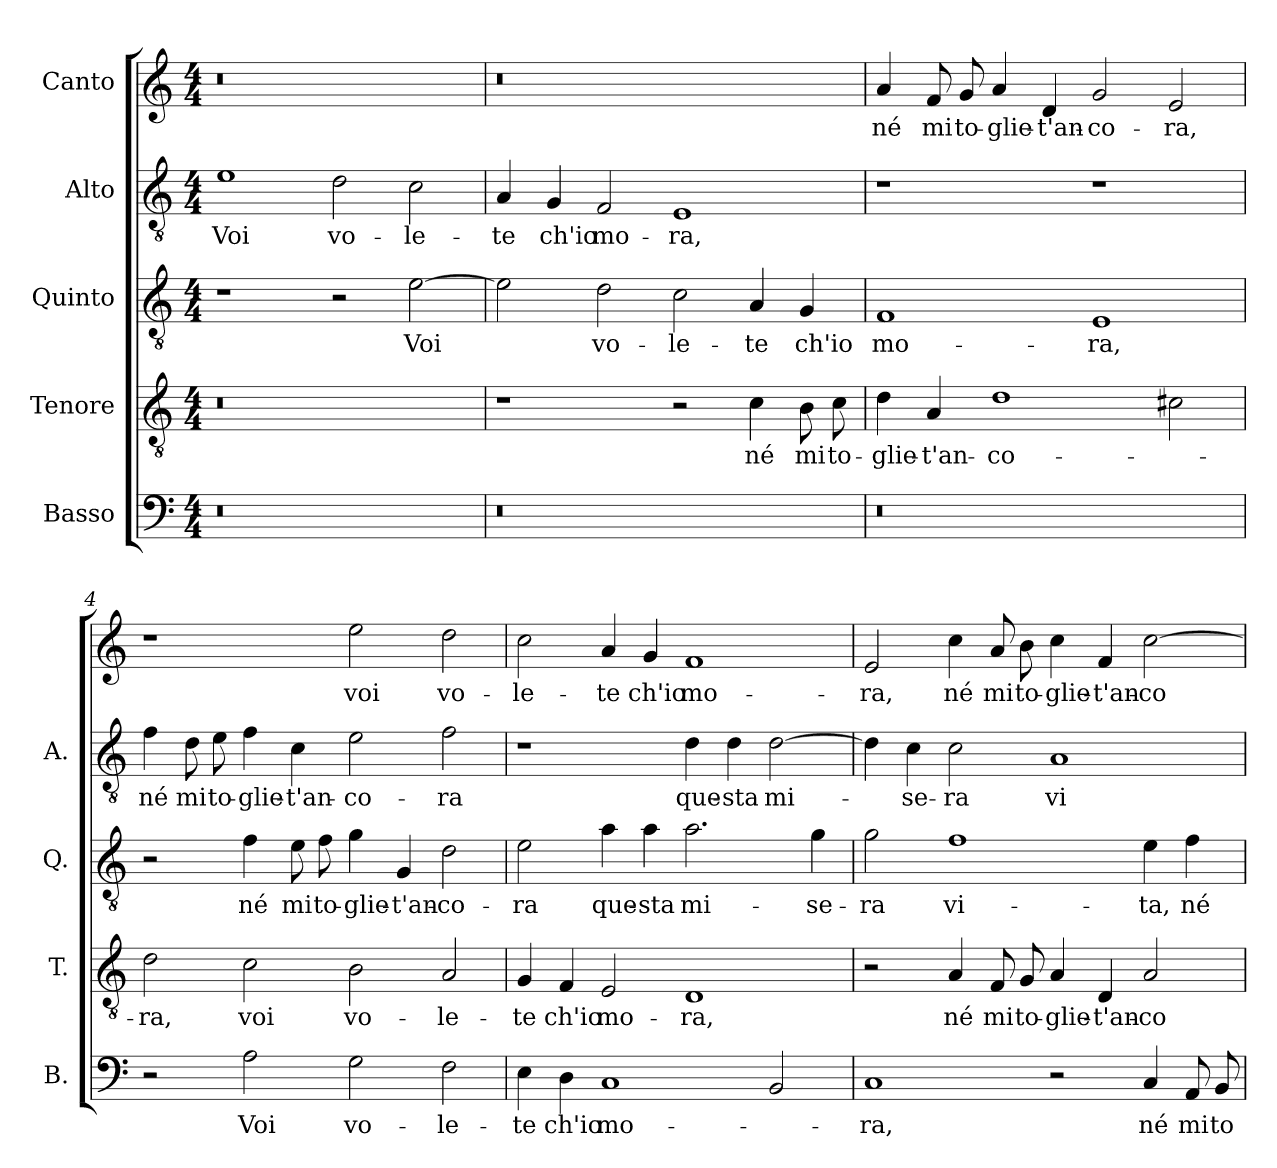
**kern	**text	**kern	**text	**kern	**text	**kern	**text	**kern	**text
*part5	*part5	*part4	*part4	*part3	*part3	*part2	*part2	*part1	*part1
*staff5	*staff5	*staff4	*staff4	*staff3	*staff3	*staff2	*staff2	*staff1	*staff1
*I"Basso	*	*I"Tenore	*	*I"Quinto	*	*I"Alto	*	*I"Canto	*
*I'B.	*	*I'T.	*	*I'Q.	*	*I'A.	*	*	*
*clefF4	*	*clefGv2	*	*clefGv2	*	*clefGv2	*	*clefG2	*
*k[]	*	*k[]	*	*k[]	*	*k[]	*	*k[]	*
*C:	*	*C:	*	*C:	*	*C:	*	*C:	*
*M4/4	*	*M4/4	*	*M4/4	*	*M4/4	*	*M4/4	*
=1	=1	=1	=1	=1	=1	=1	=1	=1	=1
!LO:N:vis=0	!	!LO:N:vis=0	!	!	!	!	!	!LO:N:vis=0	!
1r	.	1r	.	1r	.	1e\	Voi	1r	.
1ryy	.	1ryy	.	2r	.	2d\	vo-	1ryy	.
.	.	.	.	[2e\	Voi	2c\	-le-	.	.
=2	=2	=2	=2	=2	=2	=2	=2	=2	=2
!LO:N:vis=0	!	!	!	!	!	!	!	!LO:N:vis=0	!
1r	.	1r	.	2e\]	.	4A/	-te	1r	.
.	.	.	.	.	.	4G/	ch'io	.	.
.	.	.	.	2d\	vo-	2F/	mo-	.	.
1ryy	.	2r	.	2c\	-le-	1E/	-ra,	1ryy	.
.	.	4c\	né	4A/	-te	.	.	.	.
.	.	8B\	mi	4G/	ch'io	.	.	.	.
.	.	8c\	to-	.	.	.	.	.	.
=3	=3	=3	=3	=3	=3	=3	=3	=3	=3
!LO:N:vis=0	!	!	!	!	!	!	!	!	!
1r	.	4d\	-glie-	1F/	mo-	1r	.	4a/	né
.	.	4A/	-t'an-	.	.	.	.	8f/	mi
.	.	.	.	.	.	.	.	8g/	to-
.	.	1d\	-co-	.	.	.	.	4a/	-glie-
.	.	.	.	.	.	.	.	4d/	-t'an-
1ryy	.	.	.	1E/	-ra,	1r	.	2g/	-co-
.	.	2c#X\	.	.	.	.	.	2e/	-ra,
=4	=4	=4	=4	=4	=4	=4	=4	=4	=4
2r	.	2d\	-ra,	2r	.	4f\	né	1r	.
.	.	.	.	.	.	8d\	mi	.	.
.	.	.	.	.	.	8e\	to-	.	.
2A\	Voi	2c\	voi	4f\	né	4f\	-glie-	.	.
.	.	.	.	8e\	mi	4c\	-t'an-	.	.
.	.	.	.	8f\	to-	.	.	.	.
2G\	vo-	2B\	vo-	4g\	-glie-	2e\	-co-	2ee\	voi
.	.	.	.	4G/	-t'an-	.	.	.	.
2F\	-le-	2A/	-le-	2d\	-co-	2f\	-ra	2dd\	vo-
=5	=5	=5	=5	=5	=5	=5	=5	=5	=5
4E\	-te	4G/	-te	2e\	-ra	1r	.	2cc\	-le-
4D\	ch'io	4F/	ch'io	.	.	.	.	.	.
1C/	mo-	2E/	mo-	4a\	que-	.	.	4a/	-te
.	.	.	.	4a\	-sta	.	.	4g/	ch'io
.	.	1D/	-ra,	2.a\	mi-	4d\	que-	1f/	mo-
.	.	.	.	.	.	4d\	-sta	.	.
2BB/	.	.	.	.	.	[2d\	mi-	.	.
.	.	.	.	4g\	-se-	.	.	.	.
=6	=6	=6	=6	=6	=6	=6	=6	=6	=6
1C/	-ra,	2r	.	2g\	-ra	4d\]	.	2e/	-ra,
.	.	.	.	.	.	4c\	-se-	.	.
.	.	4A/	né	1f\	vi-	2c\	-ra	4cc\	né
.	.	8F/	mi	.	.	.	.	8a/	mi
.	.	8G/	to-	.	.	.	.	8b\	to-
2r	.	4A/	-glie-	.	.	1A/	vi-	4cc\	-glie-
.	.	4D/	-t'an-	.	.	.	.	4f/	-t'an-
4C/	né	2A/	-co-	4e\	-ta,	.	.	[2cc\	-co-
8AA/	mi	.	.	4f\	né	.	.	.	.
8BB/	to-	.	.	.	.	.	.	.	.
=	=	=	=	=	=	=	=	=	=
*-	*-	*-	*-	*-	*-	*-	*-	*-	*-
